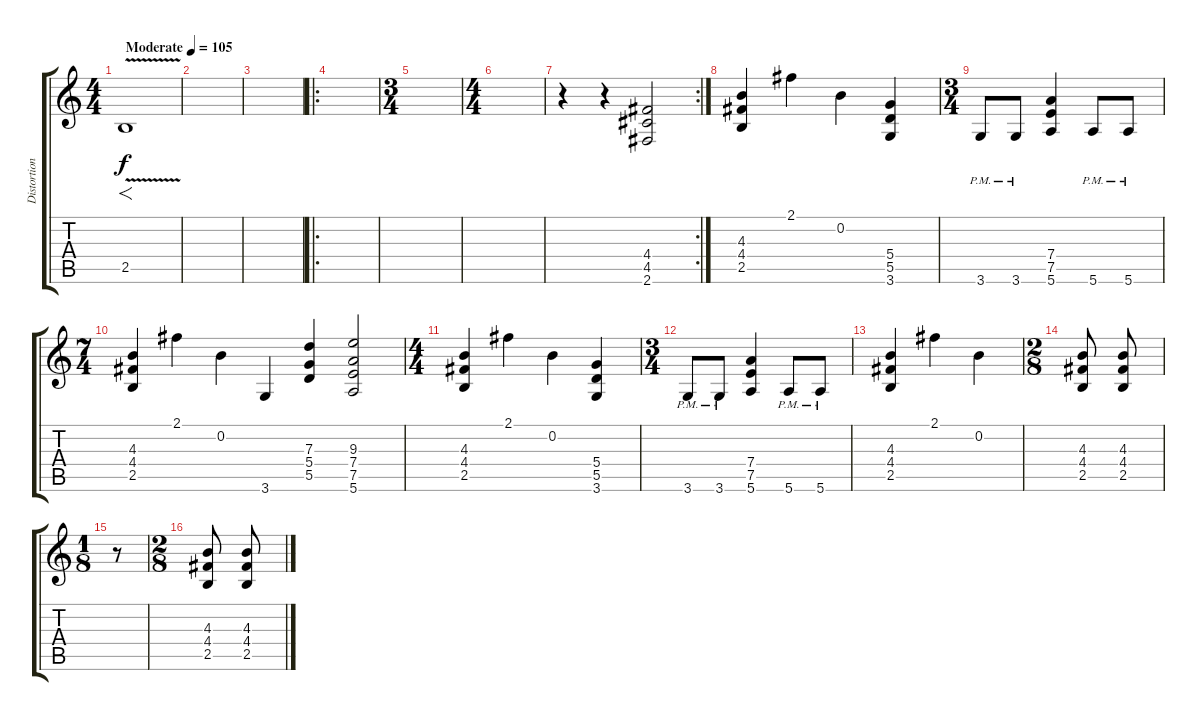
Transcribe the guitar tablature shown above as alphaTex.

\track ("Distortion Guitar" "Distortion") {instrument distortionguitar}
\staff {score tabs}
\tuning (E4 B3 G3 D3 A2 E2) {hide}
\ts (4 4)
\tempo (105 "Moderate")
\clef g2
\ks c
2.5{v}.1{f dy f instrument distortionguitar} |
|
|
\ro
|
\ts (3 4)
|
\ts (4 4)
|
\rc 2
r.4 r.4 (4.4 4.5 2.6).2 |
(4.3 4.4 2.5).4 2.1.4 0.2.4 (5.4 5.5 3.6).4 |
\ts (3 4)
3.6{pm}.8 3.6{pm}.8 (7.4 7.5 5.6).4 5.6{pm}.8 5.6{pm}.8 |
\ts (7 4)
(4.3 4.4 2.5).4 2.1.4 0.2.4 3.6.4 (7.3 5.4 5.5).4 (9.3 7.4 7.5 5.6).2 |
\ts (4 4)
(4.3 4.4 2.5).4 2.1.4 0.2.4 (5.4 5.5 3.6).4 |
\ts (3 4)
3.6{pm}.8 3.6{pm}.8 (7.4 7.5 5.6).4 5.6{pm}.8 5.6{pm}.8 |
(4.3 4.4 2.5).4 2.1.4 0.2.4 |
\ts (2 8)
(4.3 4.4 2.5).8 (4.3 4.4 2.5).8 |
\ts (1 8)
r.8 |
\ts (2 8)
(4.3 4.4 2.5).8 (4.3 4.4 2.5).8
